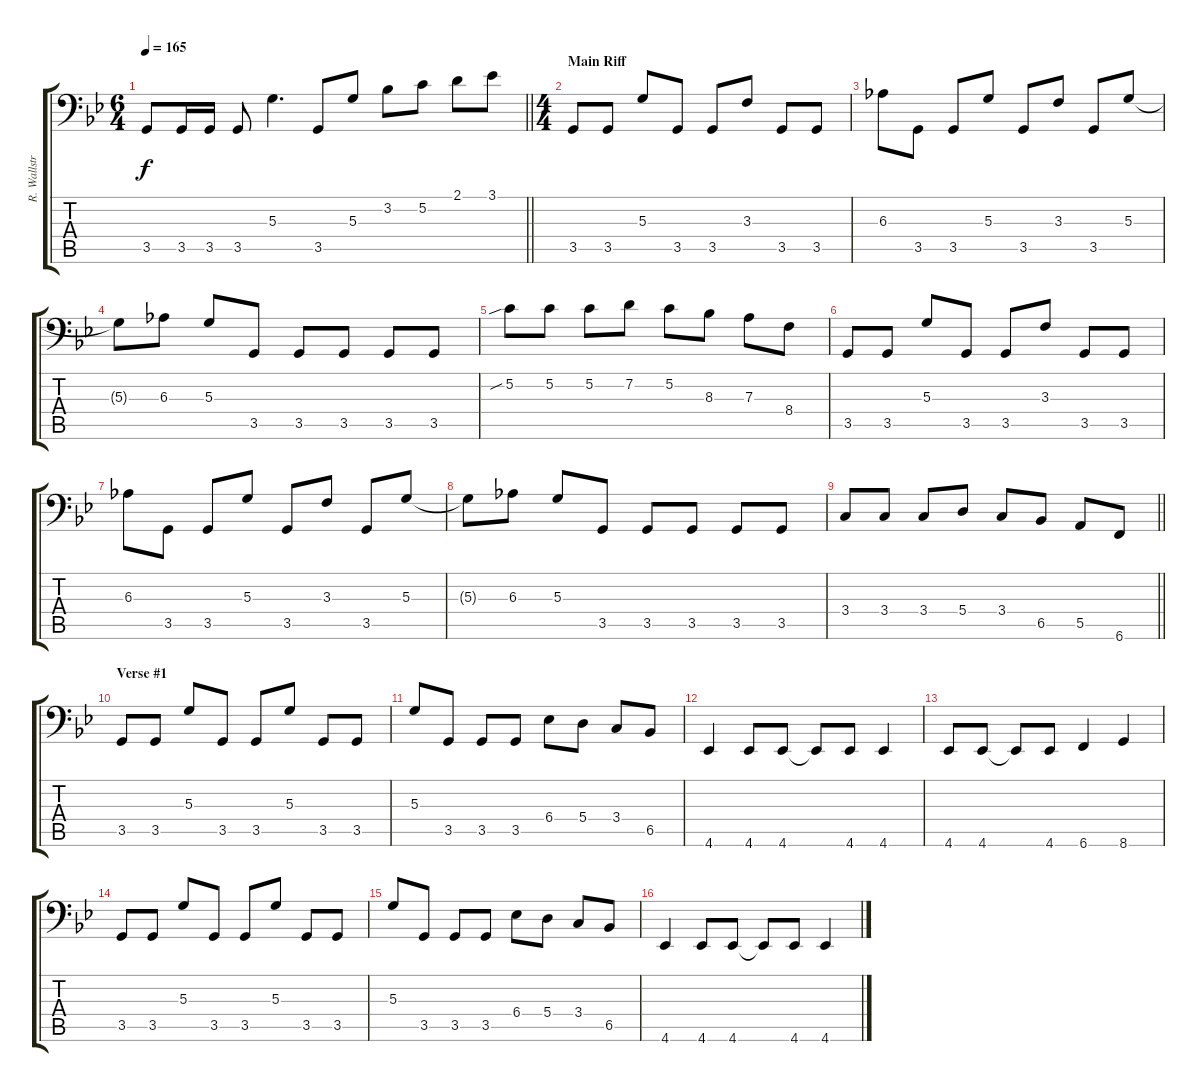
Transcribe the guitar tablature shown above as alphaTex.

\track ("R. Wallström (Bass)" "R. Wallstr") {instrument electricbassfinger}
\staff {score tabs}
\tuning (C3 G2 D2 A1 E1 B0) {hide}
\ts (6 4)
\tempo 165
\clef f4
\barLineRight lightlight
\ks gminor
3.5.8{dy f} 3.5.16 3.5.16 3.5.8 5.3.4{d} 3.5.8 5.3.8 3.2.8 5.2.8 2.1.8 3.1.8 |
\ts (4 4)
\section ("" "Main Riff")
3.5.8 3.5.8 5.3.8 3.5.8 3.5.8 3.3.8 3.5.8 3.5.8 |
6.3.8 3.5.8 3.5.8 5.3.8 3.5.8 3.3.8 3.5.8 5.3.8 |
5.3{t}.8 6.3.8 5.3.8 3.5.8 3.5.8 3.5.8 3.5.8 3.5.8 |
5.2{sib}.8 5.2.8 5.2.8 7.2.8 5.2.8 8.3.8 7.3.8 8.4.8 |
3.5.8 3.5.8 5.3.8 3.5.8 3.5.8 3.3.8 3.5.8 3.5.8 |
6.3.8 3.5.8 3.5.8 5.3.8 3.5.8 3.3.8 3.5.8 5.3.8 |
5.3{t}.8 6.3.8 5.3.8 3.5.8 3.5.8 3.5.8 3.5.8 3.5.8 |
\barLineRight lightlight
3.4.8 3.4.8 3.4.8 5.4.8 3.4.8 6.5.8 5.5.8 6.6.8 |
\section ("" "Verse #1")
3.5.8 3.5.8 5.3.8 3.5.8 3.5.8 5.3.8 3.5.8 3.5.8 |
5.3.8 3.5.8 3.5.8 3.5.8 6.4.8 5.4.8 3.4.8 6.5.8 |
4.6.4 4.6.8 4.6.8 4.6{t}.8 4.6.8 4.6.4 |
4.6.8 4.6.8 4.6{t}.8 4.6.8 6.6.4 8.6.4 |
3.5.8 3.5.8 5.3.8 3.5.8 3.5.8 5.3.8 3.5.8 3.5.8 |
5.3.8 3.5.8 3.5.8 3.5.8 6.4.8 5.4.8 3.4.8 6.5.8 |
4.6.4 4.6.8 4.6.8 4.6{t}.8 4.6.8 4.6.4
